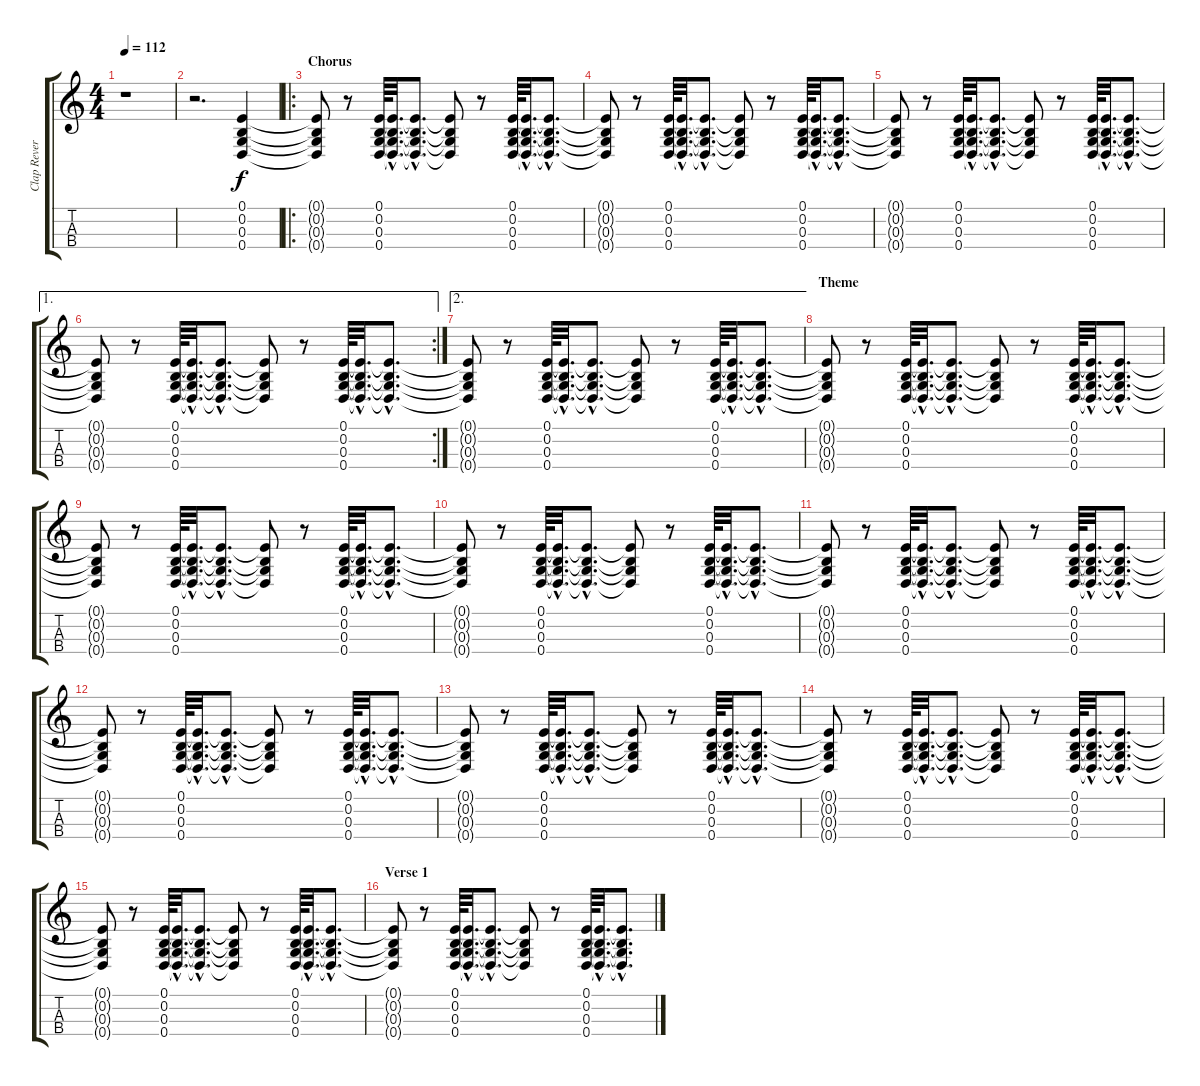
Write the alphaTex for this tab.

\track ("Clap Reverb" "Clap Rever") {instrument seashore}
\staff {score tabs}
\tuning (E4 B3 G3 D3) {hide}
\ts (4 4)
\tempo 112
\clef g2
\ks c
r.1{dy f instrument seashore} |
r.2{d} (0.1 0.2 0.3 0.4).4{volume 0} |
\ro
\section ("" "Chorus")
(0.1{t} 0.2{t} 0.3{t} 0.4{t}).8 r.8 (0.1 0.2 0.3 0.4).64{volume 13} (0.1{hac t} 0.2{hac t} 0.3{hac t} 0.4{hac t}).32{d volume 0} (0.1{hac t} 0.2{hac t} 0.3{hac t} 0.4{hac t}).8{d} (0.1{t} 0.2{t} 0.3{t} 0.4{t}).8 r.8 (0.1 0.2 0.3 0.4).64{volume 13} (0.1{hac t} 0.2{hac t} 0.3{hac t} 0.4{hac t}).32{d volume 0} (0.1{hac t} 0.2{hac t} 0.3{hac t} 0.4{hac t}).8{d} |
(0.1{t} 0.2{t} 0.3{t} 0.4{t}).8 r.8 (0.1 0.2 0.3 0.4).64{volume 13} (0.1{hac t} 0.2{hac t} 0.3{hac t} 0.4{hac t}).32{d volume 0} (0.1{hac t} 0.2{hac t} 0.3{hac t} 0.4{hac t}).8{d} (0.1{t} 0.2{t} 0.3{t} 0.4{t}).8 r.8 (0.1 0.2 0.3 0.4).64{volume 13} (0.1{hac t} 0.2{hac t} 0.3{hac t} 0.4{hac t}).32{d volume 0} (0.1{hac t} 0.2{hac t} 0.3{hac t} 0.4{hac t}).8{d} |
(0.1{t} 0.2{t} 0.3{t} 0.4{t}).8 r.8 (0.1 0.2 0.3 0.4).64{volume 13} (0.1{hac t} 0.2{hac t} 0.3{hac t} 0.4{hac t}).32{d volume 0} (0.1{hac t} 0.2{hac t} 0.3{hac t} 0.4{hac t}).8{d} (0.1{t} 0.2{t} 0.3{t} 0.4{t}).8 r.8 (0.1 0.2 0.3 0.4).64{volume 13} (0.1{hac t} 0.2{hac t} 0.3{hac t} 0.4{hac t}).32{d volume 0} (0.1{hac t} 0.2{hac t} 0.3{hac t} 0.4{hac t}).8{d} |
\ae 1
\rc 2
(0.1{t} 0.2{t} 0.3{t} 0.4{t}).8 r.8 (0.1 0.2 0.3 0.4).64{volume 13} (0.1{hac t} 0.2{hac t} 0.3{hac t} 0.4{hac t}).32{d volume 0} (0.1{hac t} 0.2{hac t} 0.3{hac t} 0.4{hac t}).8{d} (0.1{t} 0.2{t} 0.3{t} 0.4{t}).8 r.8 (0.1 0.2 0.3 0.4).64{volume 13} (0.1{hac t} 0.2{hac t} 0.3{hac t} 0.4{hac t}).32{d volume 0} (0.1{hac t} 0.2{hac t} 0.3{hac t} 0.4{hac t}).8{d} |
\ae 2
(0.1{t} 0.2{t} 0.3{t} 0.4{t}).8 r.8 (0.1 0.2 0.3 0.4).64{volume 13} (0.1{hac t} 0.2{hac t} 0.3{hac t} 0.4{hac t}).32{d volume 0} (0.1{hac t} 0.2{hac t} 0.3{hac t} 0.4{hac t}).8{d} (0.1{t} 0.2{t} 0.3{t} 0.4{t}).8 r.8 (0.1 0.2 0.3 0.4).64{volume 13} (0.1{hac t} 0.2{hac t} 0.3{hac t} 0.4{hac t}).32{d volume 0} (0.1{hac t} 0.2{hac t} 0.3{hac t} 0.4{hac t}).8{d} |
\section ("" "Theme")
(0.1{t} 0.2{t} 0.3{t} 0.4{t}).8 r.8 (0.1 0.2 0.3 0.4).64{volume 13} (0.1{hac t} 0.2{hac t} 0.3{hac t} 0.4{hac t}).32{d volume 0} (0.1{hac t} 0.2{hac t} 0.3{hac t} 0.4{hac t}).8{d} (0.1{t} 0.2{t} 0.3{t} 0.4{t}).8 r.8 (0.1 0.2 0.3 0.4).64{volume 13} (0.1{hac t} 0.2{hac t} 0.3{hac t} 0.4{hac t}).32{d volume 0} (0.1{hac t} 0.2{hac t} 0.3{hac t} 0.4{hac t}).8{d} |
(0.1{t} 0.2{t} 0.3{t} 0.4{t}).8 r.8 (0.1 0.2 0.3 0.4).64{volume 13} (0.1{hac t} 0.2{hac t} 0.3{hac t} 0.4{hac t}).32{d volume 0} (0.1{hac t} 0.2{hac t} 0.3{hac t} 0.4{hac t}).8{d} (0.1{t} 0.2{t} 0.3{t} 0.4{t}).8 r.8 (0.1 0.2 0.3 0.4).64{volume 13} (0.1{hac t} 0.2{hac t} 0.3{hac t} 0.4{hac t}).32{d volume 0} (0.1{hac t} 0.2{hac t} 0.3{hac t} 0.4{hac t}).8{d} |
(0.1{t} 0.2{t} 0.3{t} 0.4{t}).8 r.8 (0.1 0.2 0.3 0.4).64{volume 13} (0.1{hac t} 0.2{hac t} 0.3{hac t} 0.4{hac t}).32{d volume 0} (0.1{hac t} 0.2{hac t} 0.3{hac t} 0.4{hac t}).8{d} (0.1{t} 0.2{t} 0.3{t} 0.4{t}).8 r.8 (0.1 0.2 0.3 0.4).64{volume 13} (0.1{hac t} 0.2{hac t} 0.3{hac t} 0.4{hac t}).32{d volume 0} (0.1{hac t} 0.2{hac t} 0.3{hac t} 0.4{hac t}).8{d} |
(0.1{t} 0.2{t} 0.3{t} 0.4{t}).8 r.8 (0.1 0.2 0.3 0.4).64{volume 13} (0.1{hac t} 0.2{hac t} 0.3{hac t} 0.4{hac t}).32{d volume 0} (0.1{hac t} 0.2{hac t} 0.3{hac t} 0.4{hac t}).8{d} (0.1{t} 0.2{t} 0.3{t} 0.4{t}).8 r.8 (0.1 0.2 0.3 0.4).64{volume 13} (0.1{hac t} 0.2{hac t} 0.3{hac t} 0.4{hac t}).32{d volume 0} (0.1{hac t} 0.2{hac t} 0.3{hac t} 0.4{hac t}).8{d} |
(0.1{t} 0.2{t} 0.3{t} 0.4{t}).8 r.8 (0.1 0.2 0.3 0.4).64{volume 13} (0.1{hac t} 0.2{hac t} 0.3{hac t} 0.4{hac t}).32{d volume 0} (0.1{hac t} 0.2{hac t} 0.3{hac t} 0.4{hac t}).8{d} (0.1{t} 0.2{t} 0.3{t} 0.4{t}).8 r.8 (0.1 0.2 0.3 0.4).64{volume 13} (0.1{hac t} 0.2{hac t} 0.3{hac t} 0.4{hac t}).32{d volume 0} (0.1{hac t} 0.2{hac t} 0.3{hac t} 0.4{hac t}).8{d} |
(0.1{t} 0.2{t} 0.3{t} 0.4{t}).8 r.8 (0.1 0.2 0.3 0.4).64{volume 13} (0.1{hac t} 0.2{hac t} 0.3{hac t} 0.4{hac t}).32{d volume 0} (0.1{hac t} 0.2{hac t} 0.3{hac t} 0.4{hac t}).8{d} (0.1{t} 0.2{t} 0.3{t} 0.4{t}).8 r.8 (0.1 0.2 0.3 0.4).64{volume 13} (0.1{hac t} 0.2{hac t} 0.3{hac t} 0.4{hac t}).32{d volume 0} (0.1{hac t} 0.2{hac t} 0.3{hac t} 0.4{hac t}).8{d} |
(0.1{t} 0.2{t} 0.3{t} 0.4{t}).8 r.8 (0.1 0.2 0.3 0.4).64{volume 13} (0.1{hac t} 0.2{hac t} 0.3{hac t} 0.4{hac t}).32{d volume 0} (0.1{hac t} 0.2{hac t} 0.3{hac t} 0.4{hac t}).8{d} (0.1{t} 0.2{t} 0.3{t} 0.4{t}).8 r.8 (0.1 0.2 0.3 0.4).64{volume 13} (0.1{hac t} 0.2{hac t} 0.3{hac t} 0.4{hac t}).32{d volume 0} (0.1{hac t} 0.2{hac t} 0.3{hac t} 0.4{hac t}).8{d} |
(0.1{t} 0.2{t} 0.3{t} 0.4{t}).8 r.8 (0.1 0.2 0.3 0.4).64{volume 13} (0.1{hac t} 0.2{hac t} 0.3{hac t} 0.4{hac t}).32{d volume 0} (0.1{hac t} 0.2{hac t} 0.3{hac t} 0.4{hac t}).8{d} (0.1{t} 0.2{t} 0.3{t} 0.4{t}).8 r.8 (0.1 0.2 0.3 0.4).64{volume 13} (0.1{hac t} 0.2{hac t} 0.3{hac t} 0.4{hac t}).32{d volume 0} (0.1{hac t} 0.2{hac t} 0.3{hac t} 0.4{hac t}).8{d} |
\section ("" "Verse 1")
(0.1{t} 0.2{t} 0.3{t} 0.4{t}).8 r.8 (0.1 0.2 0.3 0.4).64{volume 13} (0.1{hac t} 0.2{hac t} 0.3{hac t} 0.4{hac t}).32{d volume 0} (0.1{hac t} 0.2{hac t} 0.3{hac t} 0.4{hac t}).8{d} (0.1{t} 0.2{t} 0.3{t} 0.4{t}).8 r.8 (0.1 0.2 0.3 0.4).64{volume 13} (0.1{hac t} 0.2{hac t} 0.3{hac t} 0.4{hac t}).32{d volume 0} (0.1{hac t} 0.2{hac t} 0.3{hac t} 0.4{hac t}).8{d}
